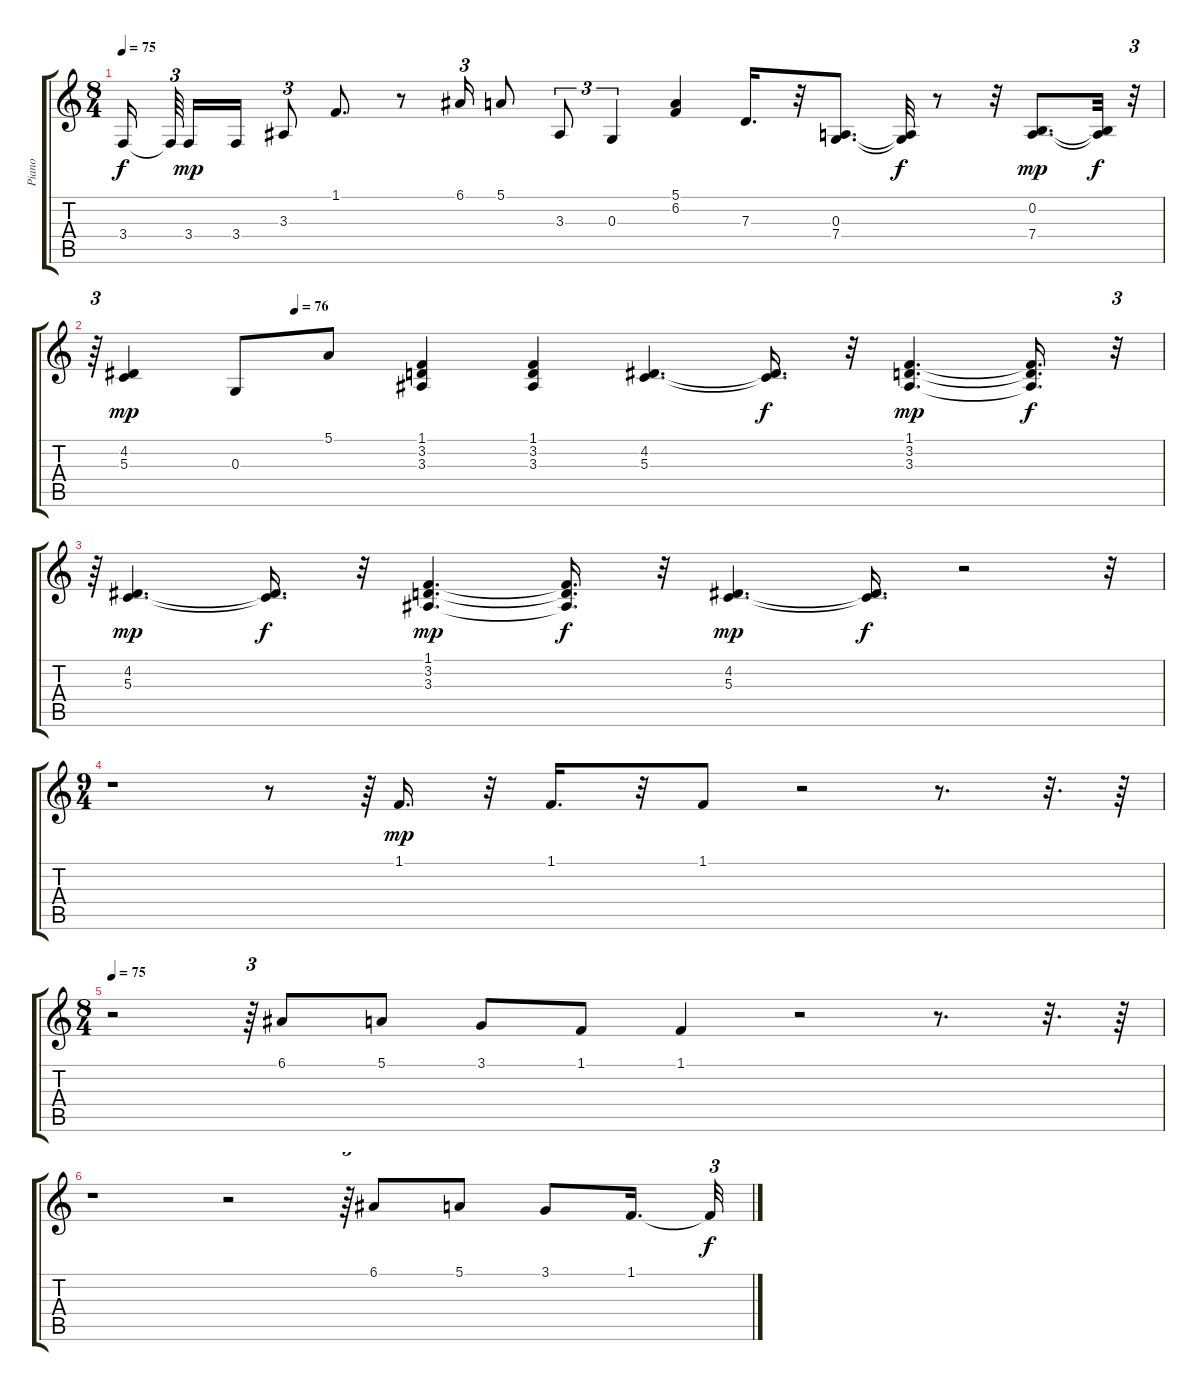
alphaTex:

\track ("Piano" "Piano") {instrument acousticgrandpiano}
\staff {score tabs}
\tuning (E4 B3 G3 D3 A2 E2) {hide}
\ts (8 4)
\tempo 75
\clef g2
\ks c
3.4{t}.16{dy f beam splitsecondary} 3.4{t}.64{tu (3 2) beam splitsecondary} 3.4.16{dy mp} 3.4.16 3.3.8{tu (3 2)} 1.1.8{d} r.8 6.1.16{tu (3 2)} 5.1.8 3.3.8{tu (3 2)} 0.3.4{tu (3 2)} (5.1 6.2).4 7.3.16{d} r.32 (0.3 7.4).8{d} (0.3{t} 7.4{t}).32{dy f} r.8 r.32 (0.2 7.4).8{d dy mp} (0.2{t} 7.4{t}).32{dy f} r.32{tu (3 2)} |
\tempo (76 0.1875)
r.64{tu (3 2)} (4.2 5.3).4{dy mp} 0.3.8 5.1.8 (1.1 3.2 3.3).4 (1.1 3.2 3.3).4 (4.2 5.3).4{d} (4.2{t} 5.3{t}).16{d dy f} r.32 (1.1 3.2 3.3).4{d dy mp} (1.1{t} 3.2{t} 3.3{t}).16{d dy f} r.32{tu (3 2)} |
r.64{tu (3 2)} (4.2 5.3).4{d dy mp} (4.2{t} 5.3{t}).16{d dy f} r.32 (1.1 3.2 3.3).4{d dy mp} (1.1{t} 3.2{t} 3.3{t}).16{d dy f} r.32 (4.2 5.3).4{d dy mp} (4.2{t} 5.3{t}).16{d dy f} r.2 r.32{tu (3 2)} |
\ts (9 4)
r.1 r.8 r.64{tu (3 2)} 1.1.16{d dy mp} r.32 1.1.16{d} r.32 1.1.8 r.2 r.8{d} r.32{d} r.64 |
\ts (8 4)
\tempo 75
r.2 r.64{tu (3 2)} 6.1.8 5.1.8 3.1.8 1.1.8 1.1.4 r.2 r.8{d} r.32{d} r.64 |
r.1 r.2 r.64{tu (3 2)} 6.1.8 5.1.8 3.1.8 1.1.16{d} 1.1{t}.32{tu (3 2) dy f}
